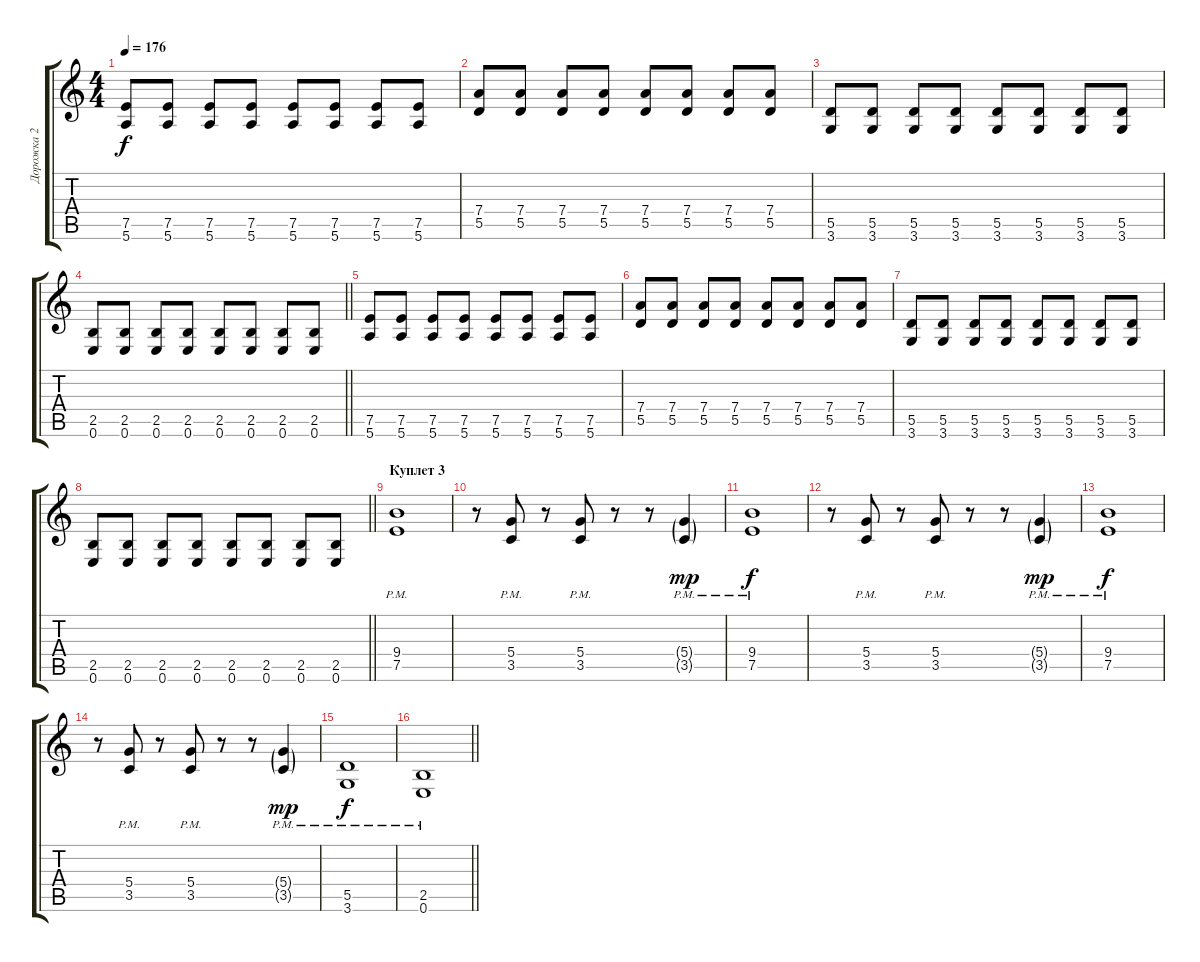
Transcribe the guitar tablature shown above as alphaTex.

\track ("Дорожка 2" "Дорожка 2") {instrument overdrivenguitar}
\staff {score tabs}
\tuning (E4 B3 G3 D3 A2 E2) {hide}
\ts (4 4)
\tempo 176
\clef g2
\ks c
(7.5 5.6).8{dy f} (7.5 5.6).8 (7.5 5.6).8 (7.5 5.6).8 (7.5 5.6).8 (7.5 5.6).8 (7.5 5.6).8 (7.5 5.6).8 |
(7.4 5.5).8 (7.4 5.5).8 (7.4 5.5).8 (7.4 5.5).8 (7.4 5.5).8 (7.4 5.5).8 (7.4 5.5).8 (7.4 5.5).8 |
(5.5 3.6).8 (5.5 3.6).8 (5.5 3.6).8 (5.5 3.6).8 (5.5 3.6).8 (5.5 3.6).8 (5.5 3.6).8 (5.5 3.6).8 |
\barLineRight lightlight
(2.5 0.6).8 (2.5 0.6).8 (2.5 0.6).8 (2.5 0.6).8 (2.5 0.6).8 (2.5 0.6).8 (2.5 0.6).8 (2.5 0.6).8 |
(7.5 5.6).8 (7.5 5.6).8 (7.5 5.6).8 (7.5 5.6).8 (7.5 5.6).8 (7.5 5.6).8 (7.5 5.6).8 (7.5 5.6).8 |
(7.4 5.5).8 (7.4 5.5).8 (7.4 5.5).8 (7.4 5.5).8 (7.4 5.5).8 (7.4 5.5).8 (7.4 5.5).8 (7.4 5.5).8 |
(5.5 3.6).8 (5.5 3.6).8 (5.5 3.6).8 (5.5 3.6).8 (5.5 3.6).8 (5.5 3.6).8 (5.5 3.6).8 (5.5 3.6).8 |
\barLineRight lightlight
(2.5 0.6).8 (2.5 0.6).8 (2.5 0.6).8 (2.5 0.6).8 (2.5 0.6).8 (2.5 0.6).8 (2.5 0.6).8 (2.5 0.6).8 |
\section ("" "Куплет 3")
(9.4 7.5{pm}).1 |
r.8 (5.4 3.5{pm}).8 r.8 (5.4 3.5{pm}).8 r.8 r.8 (5.4{g} 3.5{g pm}).4{dy mp} |
(9.4 7.5{pm}).1{dy f} |
r.8 (5.4 3.5{pm}).8 r.8 (5.4 3.5{pm}).8 r.8 r.8 (5.4{g} 3.5{g pm}).4{dy mp} |
(9.4 7.5{pm}).1{dy f} |
r.8 (5.4 3.5{pm}).8 r.8 (5.4 3.5{pm}).8 r.8 r.8 (5.4{g} 3.5{g pm}).4{dy mp} |
(5.5{pm} 3.6).1{dy f} |
\barLineRight lightlight
(2.5{pm} 0.6).1
